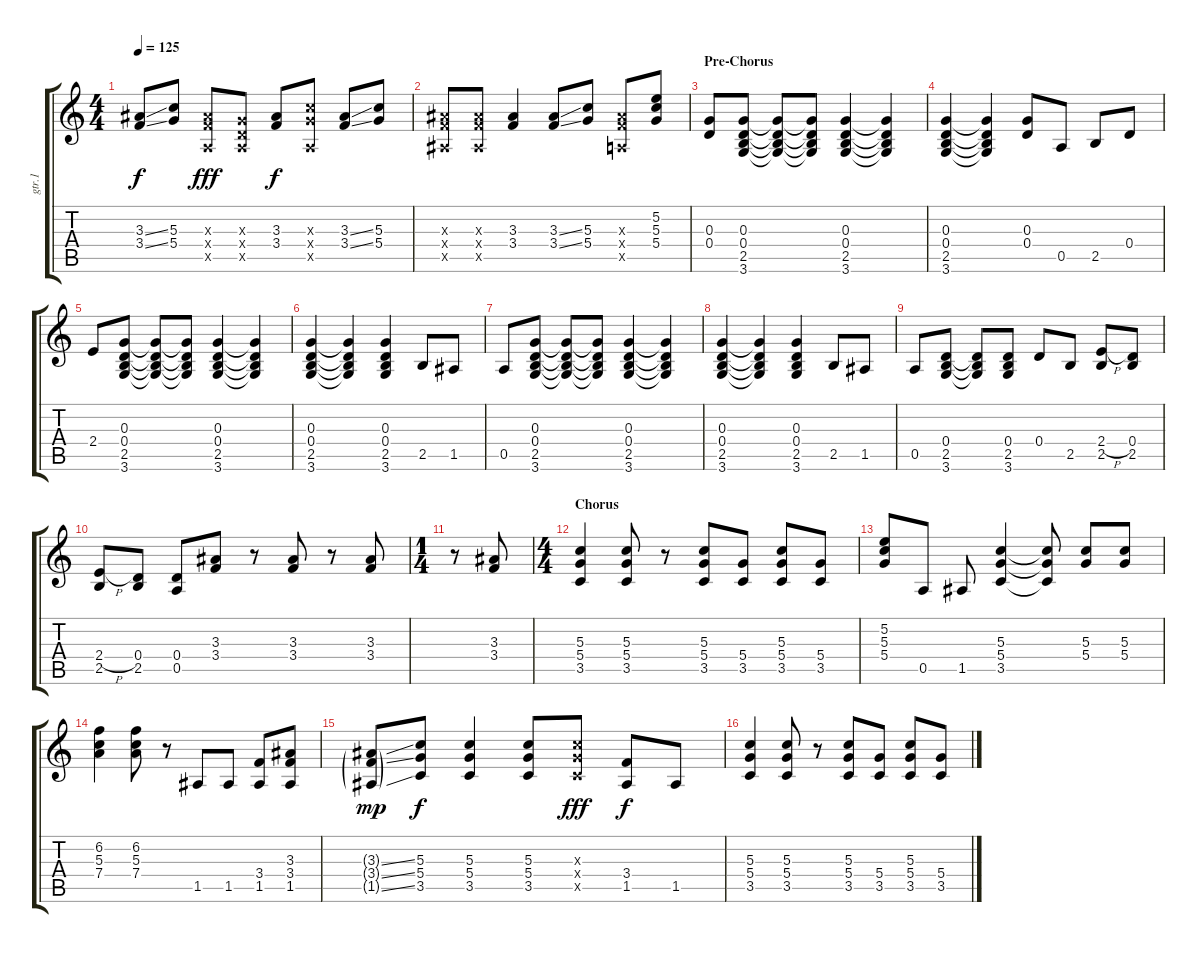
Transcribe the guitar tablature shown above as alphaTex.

\track ("gtr.1" "gtr.1") {instrument distortionguitar}
\staff {score tabs}
\tuning (E4 B3 G3 D3 A2 E2) {hide}
\ts (4 4)
\tempo 125
\clef g2
\ks c
(3.3{ss} 3.4{ss}).8{dy f} (5.3 5.4).8 (3.3{x} 3.4{x} 0.5{x}).8{dy fff} (0.3{x} 0.4{x} 0.5{x}).8 (3.3 3.4).8{dy f} (5.3{x} 5.4{x} 0.5{x}).8 (3.3{ss} 3.4{ss}).8 (5.3 5.4).8 |
(3.3{x} 3.4{x} 1.5{x}).8 (3.3{x} 3.4{x} 1.5{x}).8 (3.3 3.4).4 (3.3{ss} 3.4{ss}).8 (5.3 5.4).8 (3.3{x} 3.4{x} 0.5{x}).8 (5.2 5.3 5.4).8 |
\section ("" "Pre-Chorus")
(0.3 0.4).8 (0.3 0.4 2.5 3.6).8 (0.3{t} 0.4{t} 2.5{t} 3.6{t}).8 (0.3{t} 0.4{t} 2.5{t} 3.6{t}).8 (0.3 0.4 2.5 3.6).4 (0.3{t} 0.4{t} 2.5{t} 3.6{t}).4 |
(0.3 0.4 2.5 3.6).4 (0.3{t} 0.4{t} 2.5{t} 3.6{t}).4 (0.3 0.4).8 0.5.8 2.5.8 0.4.8 |
2.4.8 (0.3 0.4 2.5 3.6).8 (0.3{t} 0.4{t} 2.5{t} 3.6{t}).8 (0.3{t} 0.4{t} 2.5{t} 3.6{t}).8 (0.3 0.4 2.5 3.6).4 (0.3{t} 0.4{t} 2.5{t} 3.6{t}).4 |
(0.3 0.4 2.5 3.6).4 (0.3{t} 0.4{t} 2.5{t} 3.6{t}).4 (0.3 0.4 2.5 3.6).4 2.5.8 1.5.8 |
0.5.8 (0.3 0.4 2.5 3.6).8 (0.3{t} 0.4{t} 2.5{t} 3.6{t}).8 (0.3{t} 0.4{t} 2.5{t} 3.6{t}).8 (0.3 0.4 2.5 3.6).4 (0.3{t} 0.4{t} 2.5{t} 3.6{t}).4 |
(0.3 0.4 2.5 3.6).4 (0.3{t} 0.4{t} 2.5{t} 3.6{t}).4 (0.3 0.4 2.5 3.6).4 2.5.8 1.5.8 |
0.5.8 (0.4 2.5 3.6).8 (0.4{t} 2.5{t} 3.6{t}).8 (0.4 2.5 3.6).8 0.4.8 2.5.8 (2.4{h} 2.5).8 (0.4 2.5).8 |
(2.4{h} 2.5).8 (0.4 2.5).8 (0.4 0.5).8 (3.3 3.4).8 r.8 (3.3 3.4).8 r.8 (3.3 3.4).8 |
\ts (1 4)
r.8 (3.3 3.4).8 |
\ts (4 4)
\section ("" "Chorus")
(5.3 5.4 3.5).4 (5.3 5.4 3.5).8 r.8 (5.3 5.4 3.5).8 (5.4 3.5).8 (5.3 5.4 3.5).8 (5.4 3.5).8 |
(5.2 5.3 5.4).8 0.5.8 1.5.8 (5.3 5.4 3.5).4 (5.3{t} 5.4{t} 3.5{t}).8 (5.3 5.4).8 (5.3 5.4).8 |
(6.2 5.3 7.4).4 (6.2 5.3 7.4).8 r.8 1.5.8 1.5.8 (3.4 1.5).8 (3.3 3.4 1.5).8 |
(3.3{ss g} 3.4{ss g} 1.5{ss g}).8{dy mp} (5.3 5.4 3.5).8{dy f} (5.3 5.4 3.5).4 (5.3 5.4 3.5).8 (5.3{x} 5.4{x} 3.5{x}).8{dy fff} (3.4 1.5).8{dy f} 1.5.8 |
(5.3 5.4 3.5).4 (5.3 5.4 3.5).8 r.8 (5.3 5.4 3.5).8 (5.4 3.5).8 (5.3 5.4 3.5).8 (5.4 3.5).8
